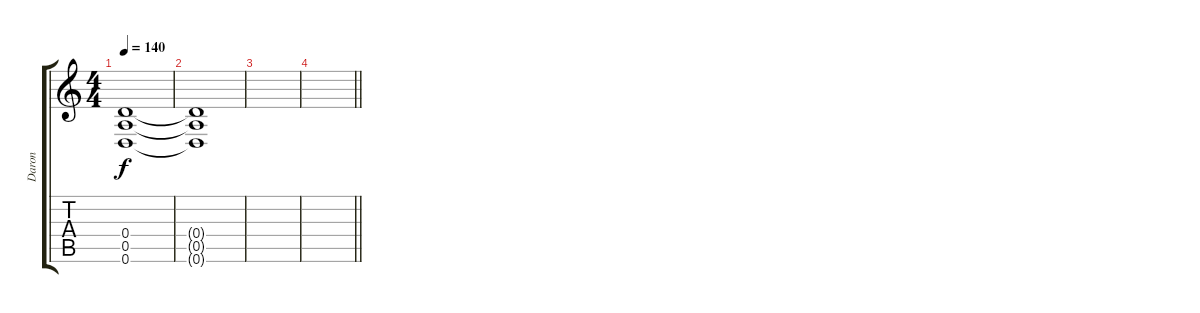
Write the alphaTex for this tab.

\track ("Daron" "Daron") {instrument overdrivenguitar}
\staff {score tabs}
\tuning (E4 B3 G3 D3 A2 D2) {hide}
\ts (4 4)
\tempo 140
\clef g2
\ks c
(0.4{t} 0.5{t} 0.6{t}).1{dy f} |
(0.4{t} 0.5{t} 0.6{t}).1 |
|
\barLineRight lightlight
